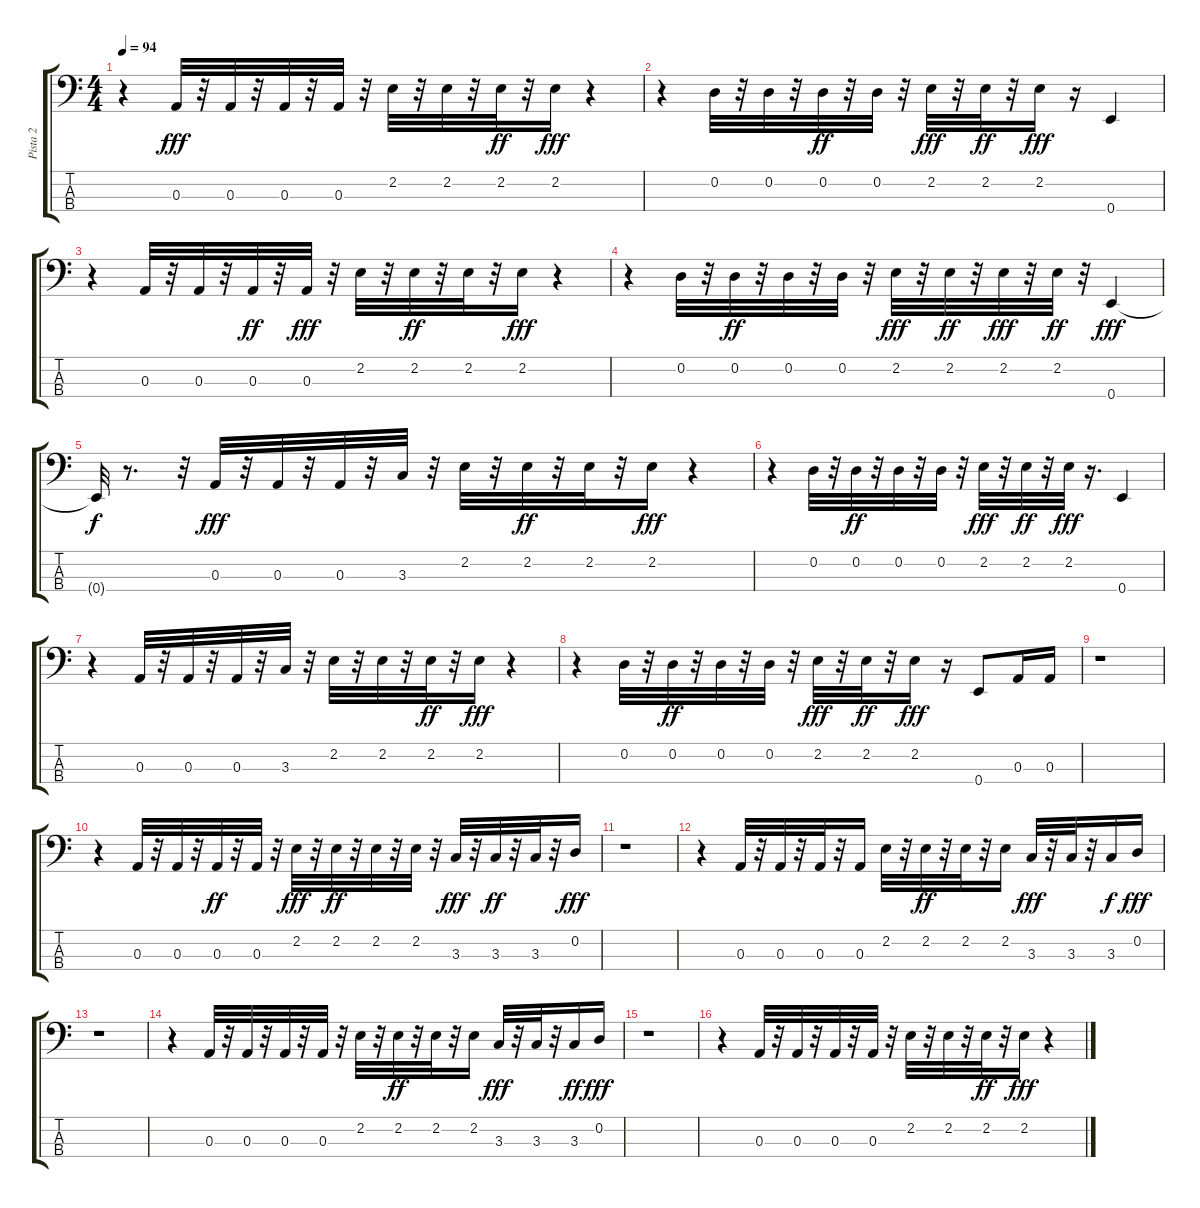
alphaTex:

\track ("Pista 2" "Pista 2") {instrument electricbassfinger}
\staff {score tabs}
\tuning (G2 D2 A1 E1) {hide}
\ts (4 4)
\tempo 94
\clef f4
\ks c
r.4{dy fff} 0.3.32 r.32 0.3.32 r.32 0.3.32 r.32 0.3.32 r.32 2.2.32 r.32 2.2.32 r.32 2.2.32{dy ff} r.32 2.2.16{dy fff} r.4 |
r.4 0.2.32 r.32 0.2.32 r.32 0.2.32{dy ff} r.32 0.2.32 r.32 2.2.32{dy fff} r.32 2.2.32{dy ff} r.32 2.2.16{dy fff} r.16 0.4.4 |
r.4 0.3.32 r.32 0.3.32 r.32 0.3.32{dy ff} r.32 0.3.32{dy fff} r.32 2.2.32 r.32 2.2.32{dy ff} r.32 2.2.32 r.32 2.2.16{dy fff} r.4 |
r.4 0.2.32 r.32 0.2.32{dy ff} r.32 0.2.32 r.32 0.2.32 r.32 2.2.32{dy fff} r.32 2.2.32{dy ff} r.32 2.2.32{dy fff} r.32 2.2.32{dy ff} r.32 0.4.4{dy fff} |
0.4{t}.32{dy f} r.8{d} r.32 0.3.32{dy fff} r.32 0.3.32 r.32 0.3.32 r.32 3.3.32 r.32 2.2.32 r.32 2.2.32{dy ff} r.32 2.2.32 r.32 2.2.16{dy fff} r.4 |
r.4 0.2.32 r.32 0.2.32{dy ff} r.32 0.2.32 r.32 0.2.32 r.32 2.2.32{dy fff} r.32 2.2.32{dy ff} r.32 2.2.32{dy fff} r.16{d} 0.4.4 |
r.4 0.3.32 r.32 0.3.32 r.32 0.3.32 r.32 3.3.32 r.32 2.2.32 r.32 2.2.32 r.32 2.2.32{dy ff} r.32 2.2.16{dy fff} r.4 |
r.4 0.2.32 r.32 0.2.32{dy ff} r.32 0.2.32 r.32 0.2.32 r.32 2.2.32{dy fff} r.32 2.2.32{dy ff} r.32 2.2.16{dy fff} r.16 0.4.8 0.3.16 0.3.16 |
r.1 |
r.4 0.3.32 r.32 0.3.32 r.32 0.3.32{dy ff} r.32 0.3.32 r.32 2.2.32{dy fff} r.32 2.2.32{dy ff} r.32 2.2.32 r.32 2.2.32 r.32 3.3.32{dy fff} r.32 3.3.32{dy ff} r.32 3.3.32 r.32 0.2.16{dy fff} |
r.1 |
r.4 0.3.32 r.32 0.3.32 r.32 0.3.32 r.32 0.3.16 2.2.32 r.32 2.2.32{dy ff} r.32 2.2.32 r.32 2.2.16 3.3.32{dy fff} r.32 3.3.32 r.32 3.3.16{dy f} 0.2.16{dy fff} |
r.1 |
r.4 0.3.32 r.32 0.3.32 r.32 0.3.32 r.32 0.3.32 r.32 2.2.32 r.32 2.2.32{dy ff} r.32 2.2.32 r.32 2.2.16 3.3.32{dy fff} r.32 3.3.32 r.32 3.3.16{dy ff} 0.2.16{dy fff} |
r.1 |
r.4 0.3.32 r.32 0.3.32 r.32 0.3.32 r.32 0.3.32 r.32 2.2.32 r.32 2.2.32 r.32 2.2.32{dy ff} r.32 2.2.16{dy fff} r.4
